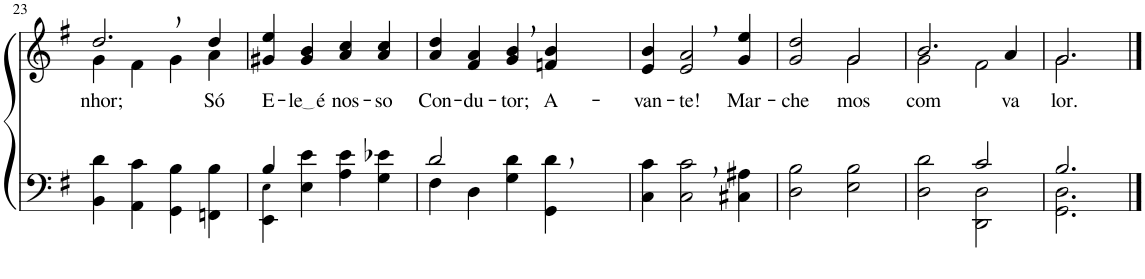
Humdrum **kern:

**kern	**kern	**text
*part2	*part1	*part1
*staff2	*staff1	*staff1
*I"Parte III e IV	*I"Parte I e II	*
!!LO:PB:g=z
*clefF4	*clefG2	*
*k[f#]	*k[f#]	*
*M4/4	*M4/4	*
=23	=23	=23
*	*^	*
!	!	!	!LO:LY:b
4BB\ 4d\	2.dd,/	4g\	nhor;
4AA\ 4c\	.	4f#\	.
4GG\ 4B\	.	4g\	.
!	!	!	!LO:LY:b
4FFn\ 4B\	4dd/	4a\	Só
=24	=24	=24	=24
*^	*	*	*
!	!	!	!	!LO:LY:b
*	*	*v	*v	*
4B/	4EE\ 4E!\	4g#X/ 4ee/	E-
!	!	!	!LO:LY:b
2.ryy	4E\ 4e\	4g#/ 4b/	le é
!	!	!	!LO:LY:b
.	4A\ 4e\	4a/ 4cc/	nos-
!	!	!	!LO:LY:b
.	4G\ 4e-X\	4a/ 4cc/	-so
=25	=25	=25	=25
!	!	!	!LO:LY:b
2d/	4F#\	4a/ 4dd/	Con-
!	!	!	!LO:LY:b
.	4D\	4f#/ 4a/	-du-
!	!	!	!LO:LY:b
2ryy	4G\ 4d\	4g/, 4b/,	-tor;
!	!	!	!LO:LY:b
.	4GG\ 4d\	4fn/ 4b/	A-
=26	=26	=26	=26
!	!	!	!LO:LY:b
*v	*v	*	*
4C\ 4c\	4e/ 4b/	-van-
!	!	!LO:LY:b
2C\, 2c\,	2e/, 2a/,	-te!
!	!	!LO:LY:b
4C#X\ 4A#X\	4g/ 4ee/	Mar-
=27	=27	=27
!	!	!LO:LY:b
*	*^	*
2D\ 2B\	2g/ 2dd/	2ryy	-che-
!	!	!	!LO:LY:b
2E\ 2B\	2g/	2g\	-mos
=28	=28	=28	=28
*^	*	*	*
!	!	!	!	!LO:LY:b
2ryy	2D\ 2d\	2.b/	2g\	com
2c/	2DD\ 2D\	.	2f#\	.
!	!	!	!	!LO:LY:b
.	.	4a/	.	va-
=29	=29	=29	=29	=29
!	!	!	!	!LO:LY:b
2.B/	2.GG\ 2.D\	2.g/	2.g\	-lor.
*v	*v	*	*	*
*	*v	*v	*
==	==	==
*-	*-	*-
